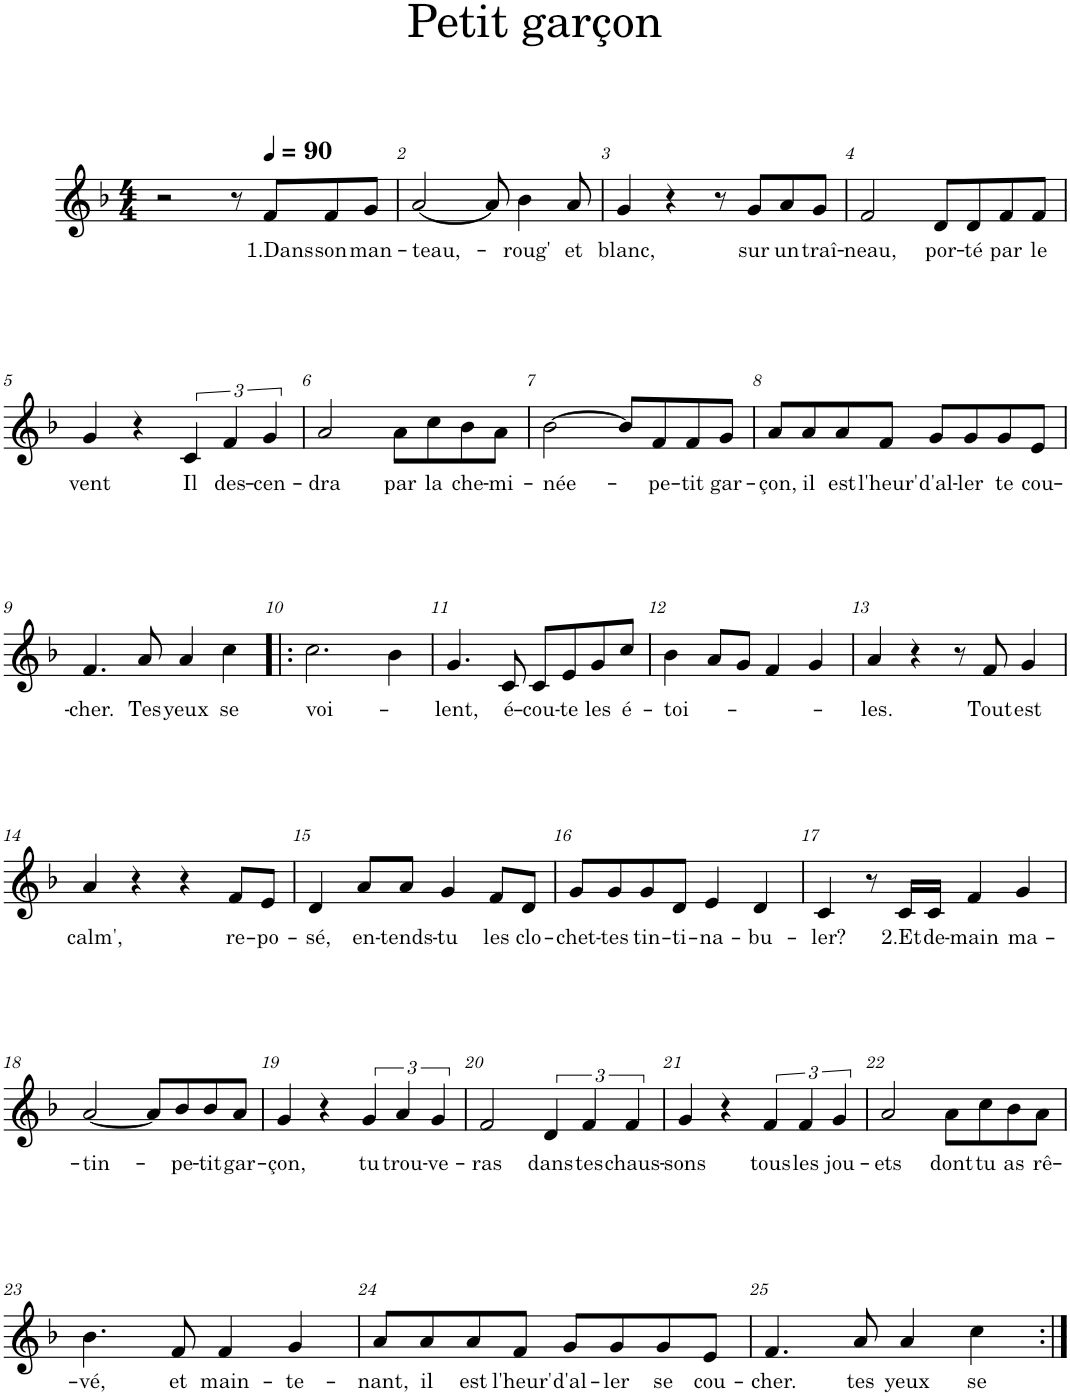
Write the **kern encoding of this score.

**kern	**text
*part1	*part1
*staff1	*staff1
*I"Piano	*
*I'Pno.	*
*clefG2	*
*k[b-]	*
*M4/4	*
=1	=1
2r	.
8r	.
*MM90	*
!	!LO:LY:b
8f/L	1.Dans
!	!LO:LY:b
8f/	son
!	!LO:LY:b
8g/J	man-
=2	=2
!	!LO:LY:b
[2a/	-teau,-
8a/]	.
!	!LO:LY:b
4b-\	-roug'
!	!LO:LY:b
8a/	et
=3	=3
!	!LO:LY:b
4g/	blanc,
4r	.
8r	.
!	!LO:LY:b
8g/L	sur
!	!LO:LY:b
8a/	un
!	!LO:LY:b
8g/J	traî-
=4	=4
!	!LO:LY:b
2f/	-neau,
!	!LO:LY:b
8d/L	por-
!	!LO:LY:b
8d/	-té
!	!LO:LY:b
8f/	par
!	!LO:LY:b
8f/J	le
!!LO:LB:g=z
=5	=5
!	!LO:LY:b
4g/	vent
4r	.
!	!LO:LY:b
6c/	Il
!	!LO:LY:b
6f/	des-
!	!LO:LY:b
6g/	-cen-
=6	=6
!	!LO:LY:b
2a/	-dra
!	!LO:LY:b
8a\L	par
!	!LO:LY:b
8cc\	la
!	!LO:LY:b
8b-\	che-
!	!LO:LY:b
8a\J	-mi-
=7	=7
!	!LO:LY:b
[2b-\	-née-
8b-/L]	.
!	!LO:LY:b
8f/	-pe-
!	!LO:LY:b
8f/	-tit
!	!LO:LY:b
8g/J	gar-
=8	=8
!	!LO:LY:b
8a/L	-çon,
!	!LO:LY:b
8a/	il
!	!LO:LY:b
8a/	est
!	!LO:LY:b
8f/J	l'heur'
!	!LO:LY:b
8g/L	d'al-
!	!LO:LY:b
8g/	-ler
!	!LO:LY:b
8g/	te
!	!LO:LY:b
8e/J	cou-
!!LO:LB:g=z
=9	=9
!	!LO:LY:b
4.f/	-cher.
!	!LO:LY:b
8a/	Tes
!	!LO:LY:b
4a/	yeux
!	!LO:LY:b
4cc\	se
=10!|:	=10!|:
!	!LO:LY:b
2.cc\	voi-
4b-\	.
=11	=11
!	!LO:LY:b
4.g/	-lent,
!	!LO:LY:b
8c/	é-
!	!LO:LY:b
8c/L	-cou-
!	!LO:LY:b
8e/	-te
!	!LO:LY:b
8g/	les
!	!LO:LY:b
8cc/J	é-
=12	=12
!	!LO:LY:b
4b-\	-toi-
8a/L	.
8g/J	.
4f/	.
4g/	.
=13	=13
!	!LO:LY:b
4a/	-les.
4r	.
8r	.
!	!LO:LY:b
8f/	Tout
!	!LO:LY:b
4g/	est
!!LO:LB:g=z
=14	=14
!	!LO:LY:b
4a/	calm',
4r	.
4r	.
!	!LO:LY:b
8f/L	re-
!	!LO:LY:b
8e/J	-po-
=15	=15
!	!LO:LY:b
4d/	-sé,
!	!LO:LY:b
8a/L	en-
!	!LO:LY:b
8a/J	-tends-
!	!LO:LY:b
4g/	-tu
!	!LO:LY:b
8f/L	les
!	!LO:LY:b
8d/J	clo-
=16	=16
!	!LO:LY:b
8g/L	-chet-
!	!LO:LY:b
8g/	-tes
!	!LO:LY:b
8g/	tin-
!	!LO:LY:b
8d/J	-ti-
!	!LO:LY:b
4e/	-na-
!	!LO:LY:b
4d/	-bu-
=17	=17
!	!LO:LY:b
4c/	-ler?
8r	.
!	!LO:LY:b
16c/LL	2.Et
!	!LO:LY:b
16c/JJ	de-
!	!LO:LY:b
4f/	-main
!	!LO:LY:b
4g/	ma-
!!LO:LB:g=z
=18	=18
!	!LO:LY:b
[2a/	-tin-
8a/L]	.
!	!LO:LY:b
8b-/	-pe-
!	!LO:LY:b
8b-/	-tit
!	!LO:LY:b
8a/J	gar-
=19	=19
!	!LO:LY:b
4g/	-çon,
4r	.
!	!LO:LY:b
6g/	tu
!	!LO:LY:b
6a/	trou-
!	!LO:LY:b
6g/	-ve-
=20	=20
!	!LO:LY:b
2f/	-ras
!	!LO:LY:b
6d/	dans
!	!LO:LY:b
6f/	tes
!	!LO:LY:b
6f/	chaus-
=21	=21
!	!LO:LY:b
4g/	-sons
4r	.
!	!LO:LY:b
6f/	tous
!	!LO:LY:b
6f/	les
!	!LO:LY:b
6g/	jou-
=22	=22
!	!LO:LY:b
2a/	-ets
!	!LO:LY:b
8a\L	dont
!	!LO:LY:b
8cc\	tu
!	!LO:LY:b
8b-\	as
!	!LO:LY:b
8a\J	rê-
!!LO:LB:g=z
=23	=23
!	!LO:LY:b
4.b-\	-vé,
!	!LO:LY:b
8f/	et
!	!LO:LY:b
4f/	main-
!	!LO:LY:b
4g/	-te-
=24	=24
!	!LO:LY:b
8a/L	-nant,
!	!LO:LY:b
8a/	il
!	!LO:LY:b
8a/	est
!	!LO:LY:b
8f/J	l'heur'
!	!LO:LY:b
8g/L	d'al-
!	!LO:LY:b
8g/	-ler
!	!LO:LY:b
8g/	se
!	!LO:LY:b
8e/J	cou-
=25	=25
!	!LO:LY:b
4.f/	-cher.
!	!LO:LY:b
8a/	tes
!	!LO:LY:b
4a/	yeux
!	!LO:LY:b
4cc\	se
=:|!	=:|!
*-	*-
